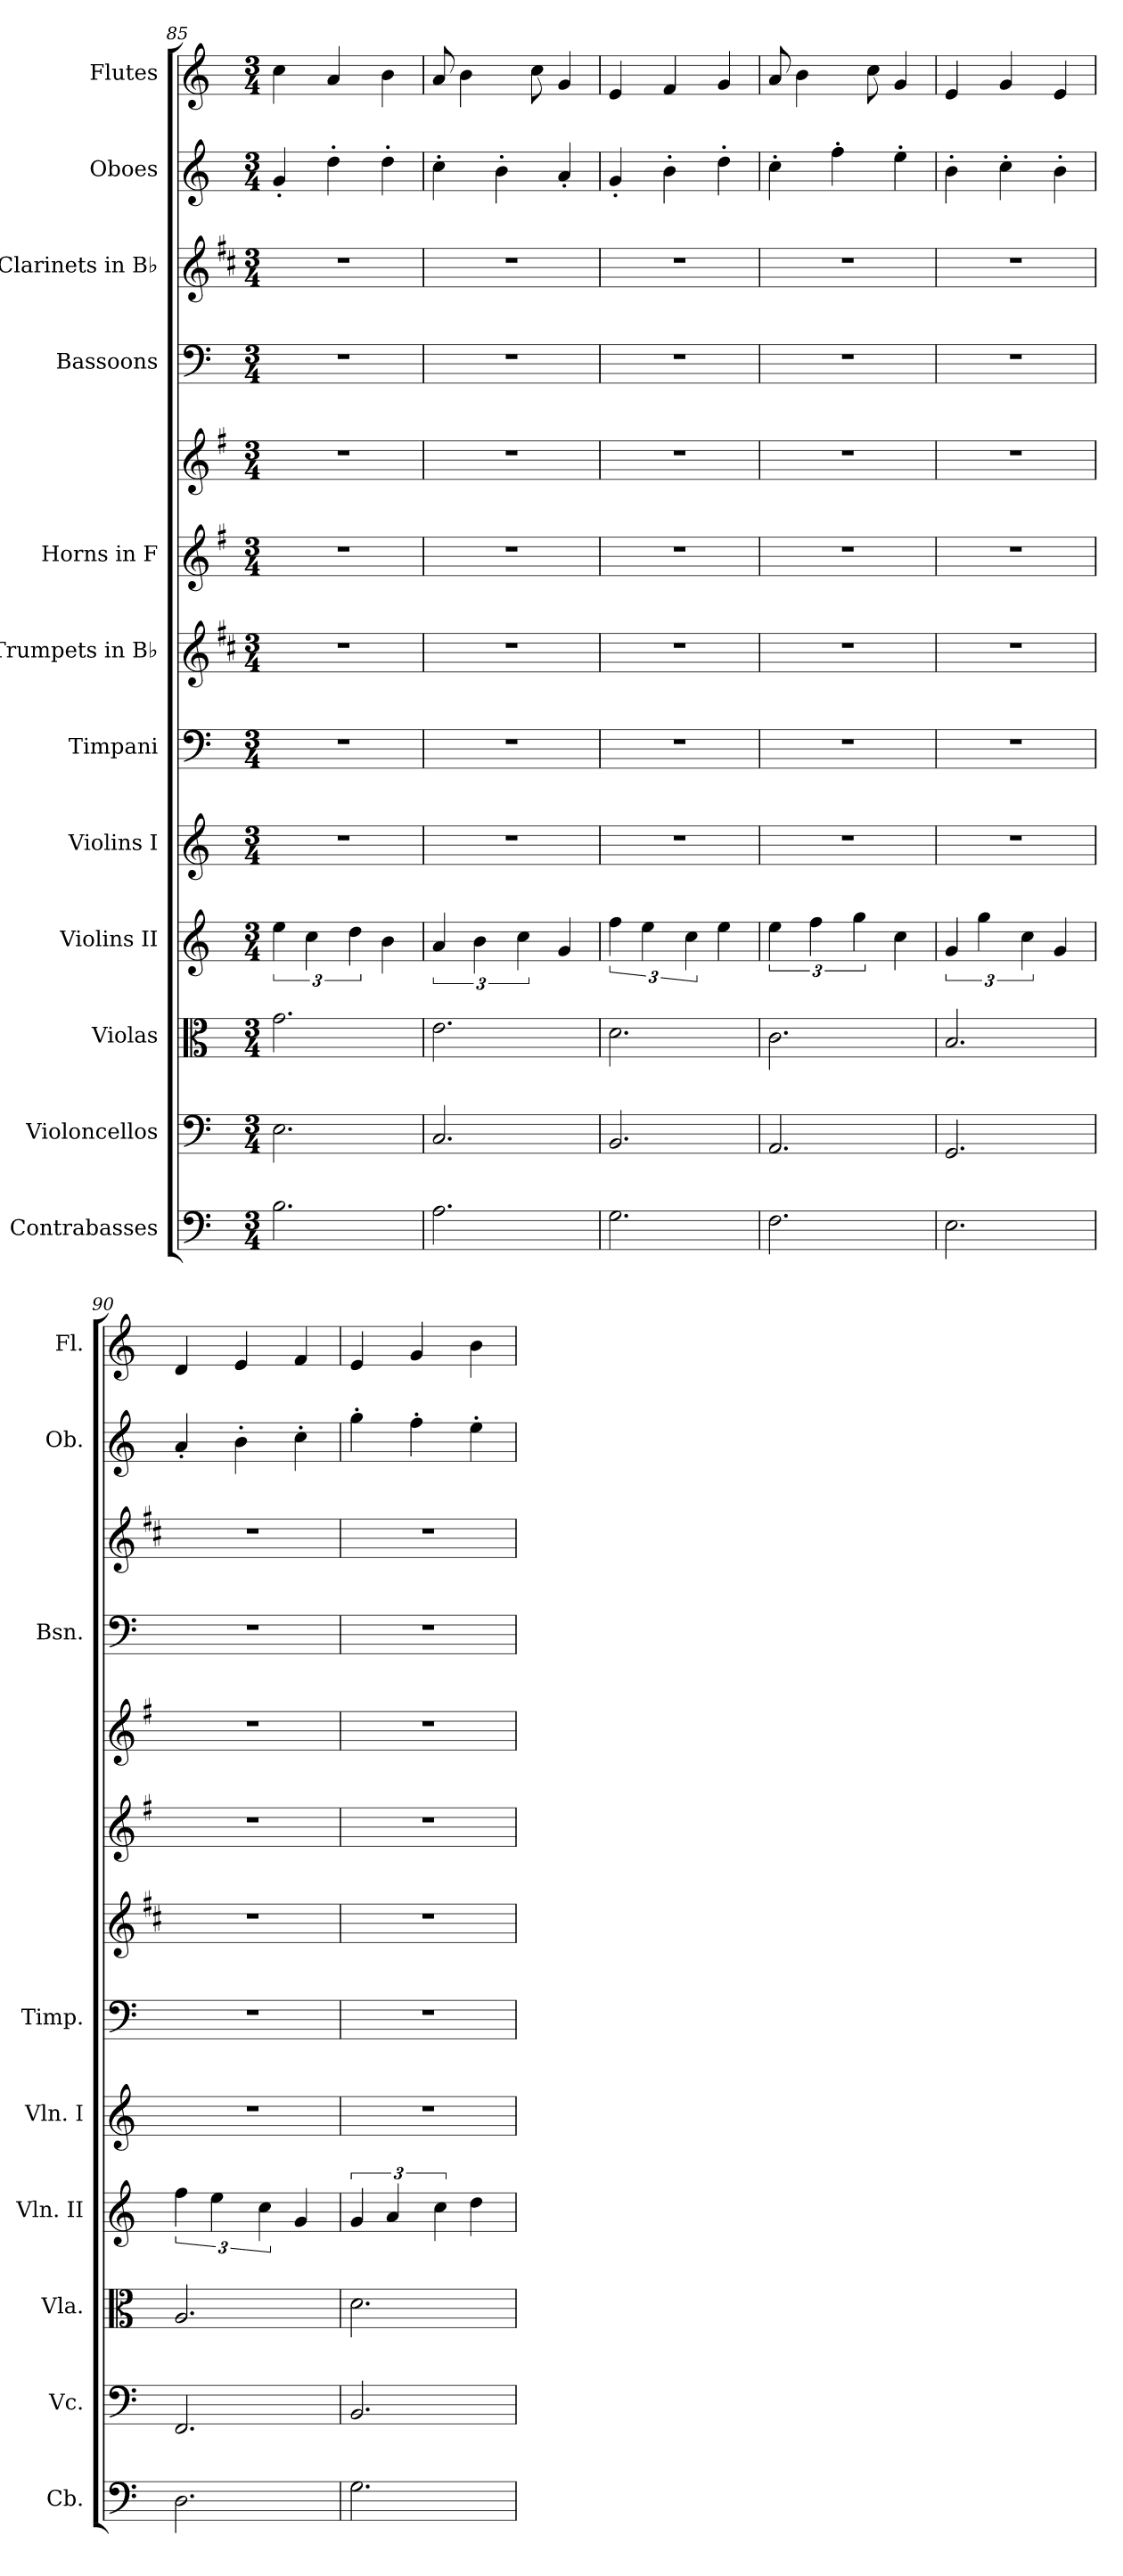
**kern	**kern	**kern	**kern	**kern	**kern	**kern	**kern	**kern	**kern	**kern	**kern	**kern
*part12	*part11	*part10	*part9	*part8	*part7	*part6	*part5	*part5	*part4	*part3	*part2	*part1
*staff13	*staff12	*staff11	*staff10	*staff9	*staff8	*staff7	*staff6	*staff5	*staff4	*staff3	*staff2	*staff1
*I"Contrabasses	*I"Violoncellos	*I"Violas	*I"Violins II	*I"Violins I	*I"Timpani	*I"Trumpets in B♭	*I"Horns in F	*	*I"Bassoons	*I"Clarinets in B♭	*I"Oboes	*I"Flutes
*I'Cb.	*I'Vc.	*I'Vla.	*I'Vln. II	*I'Vln. I	*I'Timp.	*	*	*	*I'Bsn.	*	*I'Ob.	*I'Fl.
*clefF4	*clefF4	*clefC3	*clefG2	*clefG2	*clefF4	*clefG2	*clefG2	*clefG2	*clefF4	*clefG2	*clefG2	*clefG2
*ITrd7c12	*	*	*	*	*	*ITrd1c2	*ITrd4c7	*ITrd4c7	*	*ITrd1c2	*	*
*k[]	*k[]	*k[]	*k[]	*k[]	*k[]	*k[]	*k[]	*k[]	*k[]	*k[]	*k[]	*k[]
*M3/4	*M3/4	*M3/4	*M3/4	*M3/4	*M3/4	*M3/4	*M3/4	*M3/4	*M3/4	*M3/4	*M3/4	*M3/4
=85	=85	=85	=85	=85	=85	=85	=85	=85	=85	=85	=85	=85
2.BB\	2.E\	2.g\	6ee\	2.r	2.r	2.r	2.r	2.r	2.r	2.r	4g'/	4cc\
.	.	.	6cc\	.	.	.	.	.	.	.	.	.
.	.	.	.	.	.	.	.	.	.	.	4dd'\	4a/
.	.	.	6dd\	.	.	.	.	.	.	.	.	.
.	.	.	4b\	.	.	.	.	.	.	.	4dd'\	4b\
=86	=86	=86	=86	=86	=86	=86	=86	=86	=86	=86	=86	=86
2.AA\	2.C/	2.e\	6a/	2.r	2.r	2.r	2.r	2.r	2.r	2.r	4cc'\	8a/
.	.	.	.	.	.	.	.	.	.	.	.	4b\
.	.	.	6b\	.	.	.	.	.	.	.	.	.
.	.	.	.	.	.	.	.	.	.	.	4b'\	.
.	.	.	6cc\	.	.	.	.	.	.	.	.	.
.	.	.	.	.	.	.	.	.	.	.	.	8cc\
.	.	.	4g/	.	.	.	.	.	.	.	4a'/	4g/
=87	=87	=87	=87	=87	=87	=87	=87	=87	=87	=87	=87	=87
2.GG\	2.BB/	2.d\	6ff\	2.r	2.r	2.r	2.r	2.r	2.r	2.r	4g'/	4e/
.	.	.	6ee\	.	.	.	.	.	.	.	.	.
.	.	.	.	.	.	.	.	.	.	.	4b'\	4f/
.	.	.	6cc\	.	.	.	.	.	.	.	.	.
.	.	.	4ee\	.	.	.	.	.	.	.	4dd'\	4g/
=88	=88	=88	=88	=88	=88	=88	=88	=88	=88	=88	=88	=88
2.FF\	2.AA/	2.c\	6ee\	2.r	2.r	2.r	2.r	2.r	2.r	2.r	4cc'\	8a/
.	.	.	.	.	.	.	.	.	.	.	.	4b\
.	.	.	6ff\	.	.	.	.	.	.	.	.	.
.	.	.	.	.	.	.	.	.	.	.	4ff'\	.
.	.	.	6gg\	.	.	.	.	.	.	.	.	.
.	.	.	.	.	.	.	.	.	.	.	.	8cc\
.	.	.	4cc\	.	.	.	.	.	.	.	4ee'\	4g/
=89	=89	=89	=89	=89	=89	=89	=89	=89	=89	=89	=89	=89
2.EE\	2.GG/	2.B/	6g/	2.r	2.r	2.r	2.r	2.r	2.r	2.r	4b'\	4e/
.	.	.	6gg\	.	.	.	.	.	.	.	.	.
.	.	.	.	.	.	.	.	.	.	.	4cc'\	4g/
.	.	.	6cc\	.	.	.	.	.	.	.	.	.
.	.	.	4g/	.	.	.	.	.	.	.	4b'\	4e/
!!LO:PB:g=z
=90	=90	=90	=90	=90	=90	=90	=90	=90	=90	=90	=90	=90
2.DD\	2.FF/	2.A/	6ff\	2.r	2.r	2.r	2.r	2.r	2.r	2.r	4a'/	4d/
.	.	.	6ee\	.	.	.	.	.	.	.	.	.
.	.	.	.	.	.	.	.	.	.	.	4b'\	4e/
.	.	.	6cc\	.	.	.	.	.	.	.	.	.
.	.	.	4g/	.	.	.	.	.	.	.	4cc'\	4f/
=91	=91	=91	=91	=91	=91	=91	=91	=91	=91	=91	=91	=91
2.GG\	2.BB/	2.d\	6g/	2.r	2.r	2.r	2.r	2.r	2.r	2.r	4gg'\	4e/
.	.	.	6a/	.	.	.	.	.	.	.	.	.
.	.	.	.	.	.	.	.	.	.	.	4ff'\	4g/
.	.	.	6cc\	.	.	.	.	.	.	.	.	.
.	.	.	4dd\	.	.	.	.	.	.	.	4ee'\	4b\
=	=	=	=	=	=	=	=	=	=	=	=	=
*-	*-	*-	*-	*-	*-	*-	*-	*-	*-	*-	*-	*-
